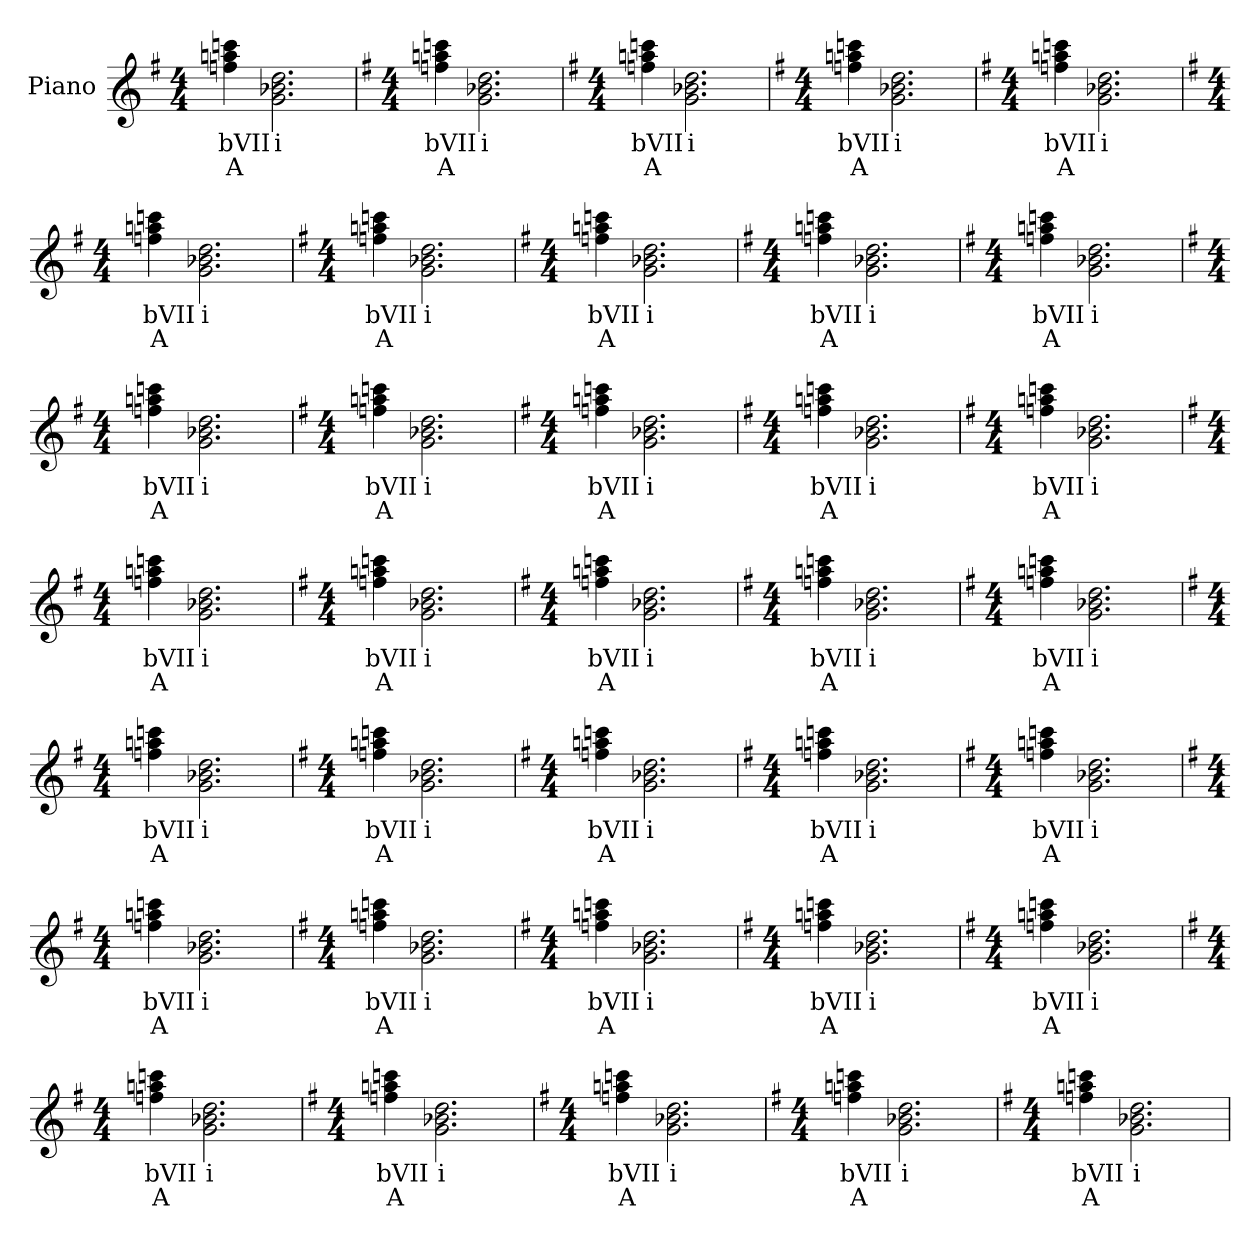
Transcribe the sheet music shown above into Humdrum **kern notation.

**kern	**text	**text
*part1	*part1	*part1
*staff1	*staff1	*staff1
*I"Piano	*	*
*I'Pno	*	*
*k[f#]	*	*
*G:	*	*
*M4/4	*	*
=	=	=
4ffn 4aan 4cccn	bVII	A
2.g 2.b-X 2.dd	i	.
=	=	=
*k[f#]	*	*
*G:	*	*
*M4/4	*	*
4ffn 4aan 4cccn	bVII	A
2.g 2.b-X 2.dd	i	.
=	=	=
*k[f#]	*	*
*G:	*	*
*M4/4	*	*
4ffn 4aan 4cccn	bVII	A
2.g 2.b-X 2.dd	i	.
=	=	=
*k[f#]	*	*
*G:	*	*
*M4/4	*	*
4ffn 4aan 4cccn	bVII	A
2.g 2.b-X 2.dd	i	.
=	=	=
*k[f#]	*	*
*G:	*	*
*M4/4	*	*
4ffn 4aan 4cccn	bVII	A
2.g 2.b-X 2.dd	i	.
=	=	=
*k[f#]	*	*
*G:	*	*
*M4/4	*	*
4ffn 4aan 4cccn	bVII	A
2.g 2.b-X 2.dd	i	.
=	=	=
*k[f#]	*	*
*G:	*	*
*M4/4	*	*
4ffn 4aan 4cccn	bVII	A
2.g 2.b-X 2.dd	i	.
=	=	=
*k[f#]	*	*
*G:	*	*
*M4/4	*	*
4ffn 4aan 4cccn	bVII	A
2.g 2.b-X 2.dd	i	.
=	=	=
*k[f#]	*	*
*G:	*	*
*M4/4	*	*
4ffn 4aan 4cccn	bVII	A
2.g 2.b-X 2.dd	i	.
=	=	=
*k[f#]	*	*
*G:	*	*
*M4/4	*	*
4ffn 4aan 4cccn	bVII	A
2.g 2.b-X 2.dd	i	.
=	=	=
*k[f#]	*	*
*G:	*	*
*M4/4	*	*
4ffn 4aan 4cccn	bVII	A
2.g 2.b-X 2.dd	i	.
=	=	=
*k[f#]	*	*
*G:	*	*
*M4/4	*	*
4ffn 4aan 4cccn	bVII	A
2.g 2.b-X 2.dd	i	.
=	=	=
*k[f#]	*	*
*G:	*	*
*M4/4	*	*
4ffn 4aan 4cccn	bVII	A
2.g 2.b-X 2.dd	i	.
=	=	=
*k[f#]	*	*
*G:	*	*
*M4/4	*	*
4ffn 4aan 4cccn	bVII	A
2.g 2.b-X 2.dd	i	.
=	=	=
*k[f#]	*	*
*G:	*	*
*M4/4	*	*
4ffn 4aan 4cccn	bVII	A
2.g 2.b-X 2.dd	i	.
=	=	=
*k[f#]	*	*
*G:	*	*
*M4/4	*	*
4ffn 4aan 4cccn	bVII	A
2.g 2.b-X 2.dd	i	.
=	=	=
*k[f#]	*	*
*G:	*	*
*M4/4	*	*
4ffn 4aan 4cccn	bVII	A
2.g 2.b-X 2.dd	i	.
=	=	=
*k[f#]	*	*
*G:	*	*
*M4/4	*	*
4ffn 4aan 4cccn	bVII	A
2.g 2.b-X 2.dd	i	.
=	=	=
*k[f#]	*	*
*G:	*	*
*M4/4	*	*
4ffn 4aan 4cccn	bVII	A
2.g 2.b-X 2.dd	i	.
=	=	=
*k[f#]	*	*
*G:	*	*
*M4/4	*	*
4ffn 4aan 4cccn	bVII	A
2.g 2.b-X 2.dd	i	.
=	=	=
*k[f#]	*	*
*G:	*	*
*M4/4	*	*
4ffn 4aan 4cccn	bVII	A
2.g 2.b-X 2.dd	i	.
=	=	=
*k[f#]	*	*
*G:	*	*
*M4/4	*	*
4ffn 4aan 4cccn	bVII	A
2.g 2.b-X 2.dd	i	.
=	=	=
*k[f#]	*	*
*G:	*	*
*M4/4	*	*
4ffn 4aan 4cccn	bVII	A
2.g 2.b-X 2.dd	i	.
=	=	=
*k[f#]	*	*
*G:	*	*
*M4/4	*	*
4ffn 4aan 4cccn	bVII	A
2.g 2.b-X 2.dd	i	.
=	=	=
*k[f#]	*	*
*G:	*	*
*M4/4	*	*
4ffn 4aan 4cccn	bVII	A
2.g 2.b-X 2.dd	i	.
=	=	=
*k[f#]	*	*
*G:	*	*
*M4/4	*	*
4ffn 4aan 4cccn	bVII	A
2.g 2.b-X 2.dd	i	.
=	=	=
*k[f#]	*	*
*G:	*	*
*M4/4	*	*
4ffn 4aan 4cccn	bVII	A
2.g 2.b-X 2.dd	i	.
=	=	=
*k[f#]	*	*
*G:	*	*
*M4/4	*	*
4ffn 4aan 4cccn	bVII	A
2.g 2.b-X 2.dd	i	.
=	=	=
*k[f#]	*	*
*G:	*	*
*M4/4	*	*
4ffn 4aan 4cccn	bVII	A
2.g 2.b-X 2.dd	i	.
=	=	=
*k[f#]	*	*
*G:	*	*
*M4/4	*	*
4ffn 4aan 4cccn	bVII	A
2.g 2.b-X 2.dd	i	.
=	=	=
*k[f#]	*	*
*G:	*	*
*M4/4	*	*
4ffn 4aan 4cccn	bVII	A
2.g 2.b-X 2.dd	i	.
=	=	=
*k[f#]	*	*
*G:	*	*
*M4/4	*	*
4ffn 4aan 4cccn	bVII	A
2.g 2.b-X 2.dd	i	.
=	=	=
*k[f#]	*	*
*G:	*	*
*M4/4	*	*
4ffn 4aan 4cccn	bVII	A
2.g 2.b-X 2.dd	i	.
=	=	=
*k[f#]	*	*
*G:	*	*
*M4/4	*	*
4ffn 4aan 4cccn	bVII	A
2.g 2.b-X 2.dd	i	.
=	=	=
*k[f#]	*	*
*G:	*	*
*M4/4	*	*
4ffn 4aan 4cccn	bVII	A
2.g 2.b-X 2.dd	i	.
=	=	=
*-	*-	*-
